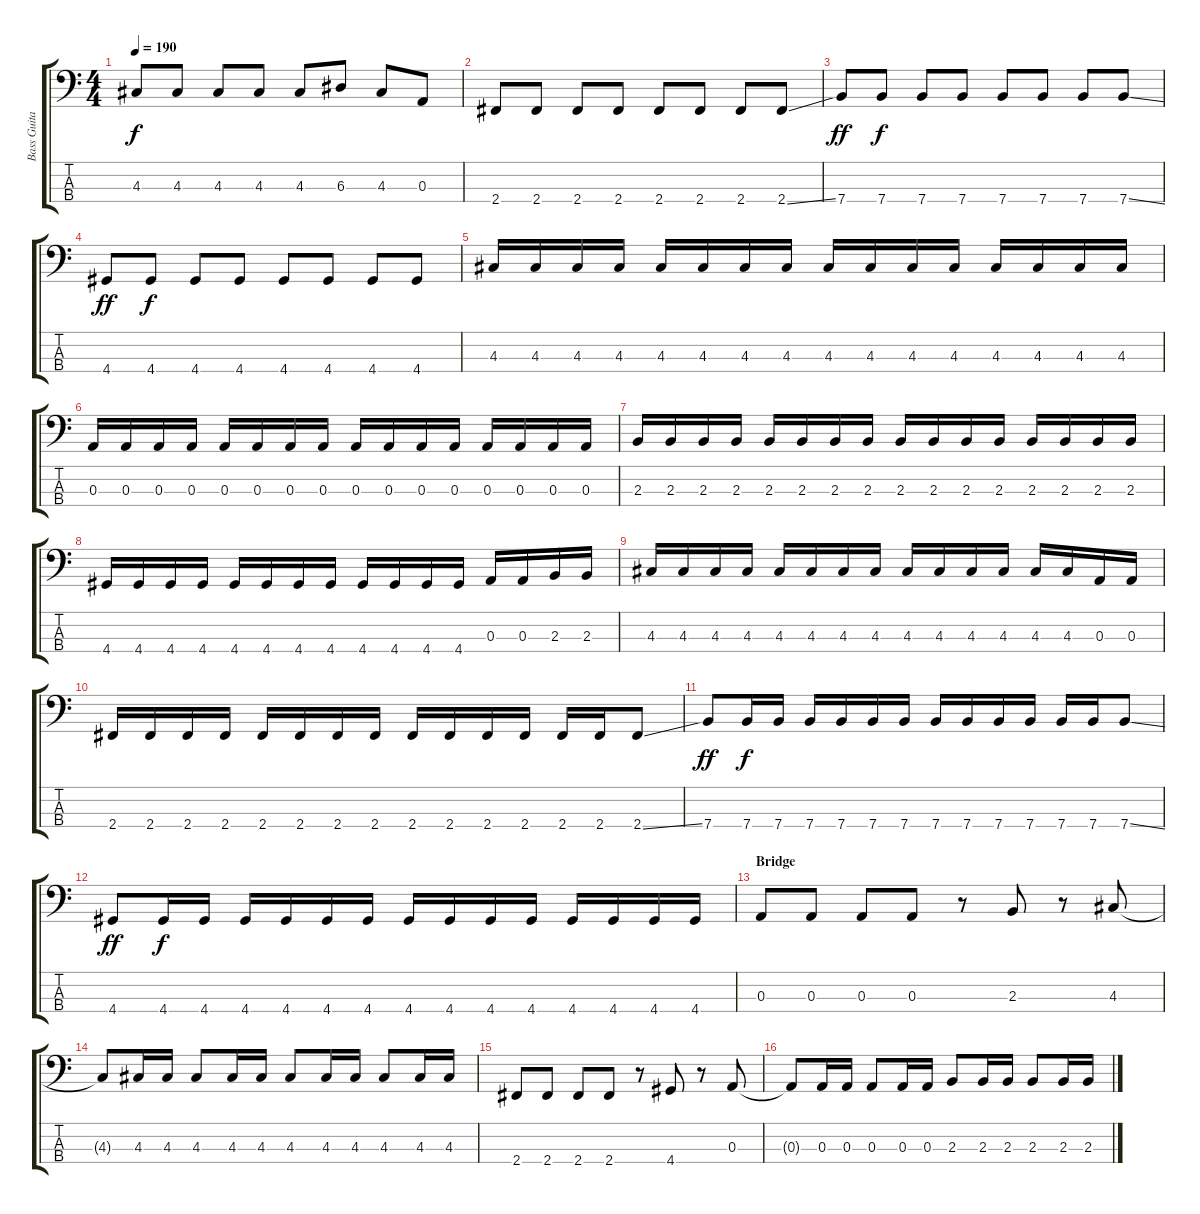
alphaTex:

\track ("Bass Guitar" "Bass Guita") {instrument electricbassfinger}
\staff {score tabs}
\tuning (G2 D2 A1 E1) {hide}
\ts (4 4)
\tempo 190
\clef f4
\ks c
4.3.8{dy f} 4.3.8 4.3.8 4.3.8 4.3.8 6.3.8 4.3.8 0.3.8 |
2.4.8 2.4.8 2.4.8 2.4.8 2.4.8 2.4.8 2.4.8 2.4{ss}.8 |
7.4.8{dy ff} 7.4.8{dy f} 7.4.8 7.4.8 7.4.8 7.4.8 7.4.8 7.4{ss}.8 |
4.4.8{dy ff} 4.4.8{dy f} 4.4.8 4.4.8 4.4.8 4.4.8 4.4.8 4.4.8 |
4.3.16 4.3.16 4.3.16 4.3.16 4.3.16 4.3.16 4.3.16 4.3.16 4.3.16 4.3.16 4.3.16 4.3.16 4.3.16 4.3.16 4.3.16 4.3.16 |
0.3.16 0.3.16 0.3.16 0.3.16 0.3.16 0.3.16 0.3.16 0.3.16 0.3.16 0.3.16 0.3.16 0.3.16 0.3.16 0.3.16 0.3.16 0.3.16 |
2.3.16 2.3.16 2.3.16 2.3.16 2.3.16 2.3.16 2.3.16 2.3.16 2.3.16 2.3.16 2.3.16 2.3.16 2.3.16 2.3.16 2.3.16 2.3.16 |
4.4.16 4.4.16 4.4.16 4.4.16 4.4.16 4.4.16 4.4.16 4.4.16 4.4.16 4.4.16 4.4.16 4.4.16 0.3.16 0.3.16 2.3.16 2.3.16 |
4.3.16 4.3.16 4.3.16 4.3.16 4.3.16 4.3.16 4.3.16 4.3.16 4.3.16 4.3.16 4.3.16 4.3.16 4.3.16 4.3.16 0.3.16 0.3.16 |
2.4.16 2.4.16 2.4.16 2.4.16 2.4.16 2.4.16 2.4.16 2.4.16 2.4.16 2.4.16 2.4.16 2.4.16 2.4.16 2.4.16 2.4{ss}.8 |
7.4.8{dy ff} 7.4.16{dy f} 7.4.16 7.4.16 7.4.16 7.4.16 7.4.16 7.4.16 7.4.16 7.4.16 7.4.16 7.4.16 7.4.16 7.4{ss}.8 |
4.4.8{dy ff} 4.4.16{dy f} 4.4.16 4.4.16 4.4.16 4.4.16 4.4.16 4.4.16 4.4.16 4.4.16 4.4.16 4.4.16 4.4.16 4.4.16 4.4.16 |
\section ("" "Bridge")
0.3.8 0.3.8 0.3.8 0.3.8 r.8 2.3.8 r.8 4.3.8 |
4.3{t}.8 4.3.16 4.3.16 4.3.8 4.3.16 4.3.16 4.3.8 4.3.16 4.3.16 4.3.8 4.3.16 4.3.16 |
2.4.8 2.4.8 2.4.8 2.4.8 r.8 4.4.8 r.8 0.3.8 |
0.3{t}.8 0.3.16 0.3.16 0.3.8 0.3.16 0.3.16 2.3.8 2.3.16 2.3.16 2.3.8 2.3.16 2.3.16
